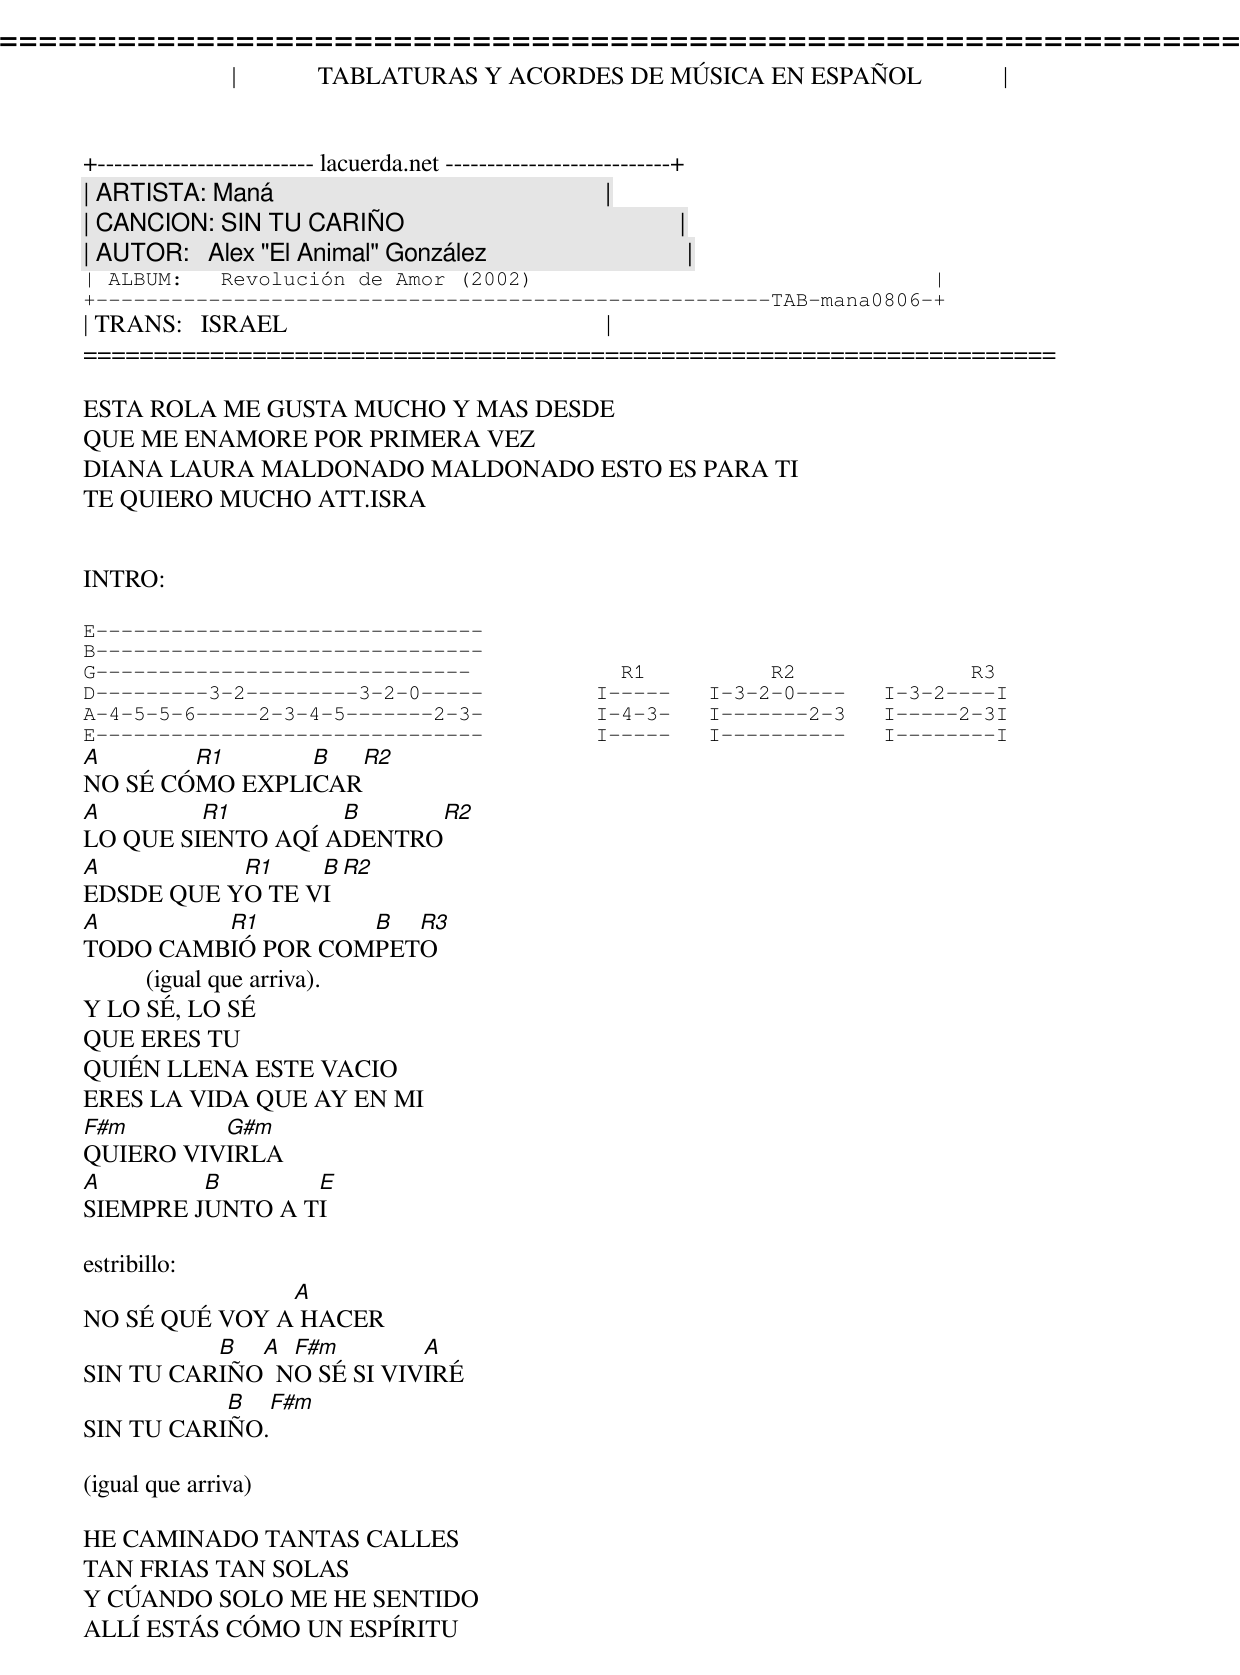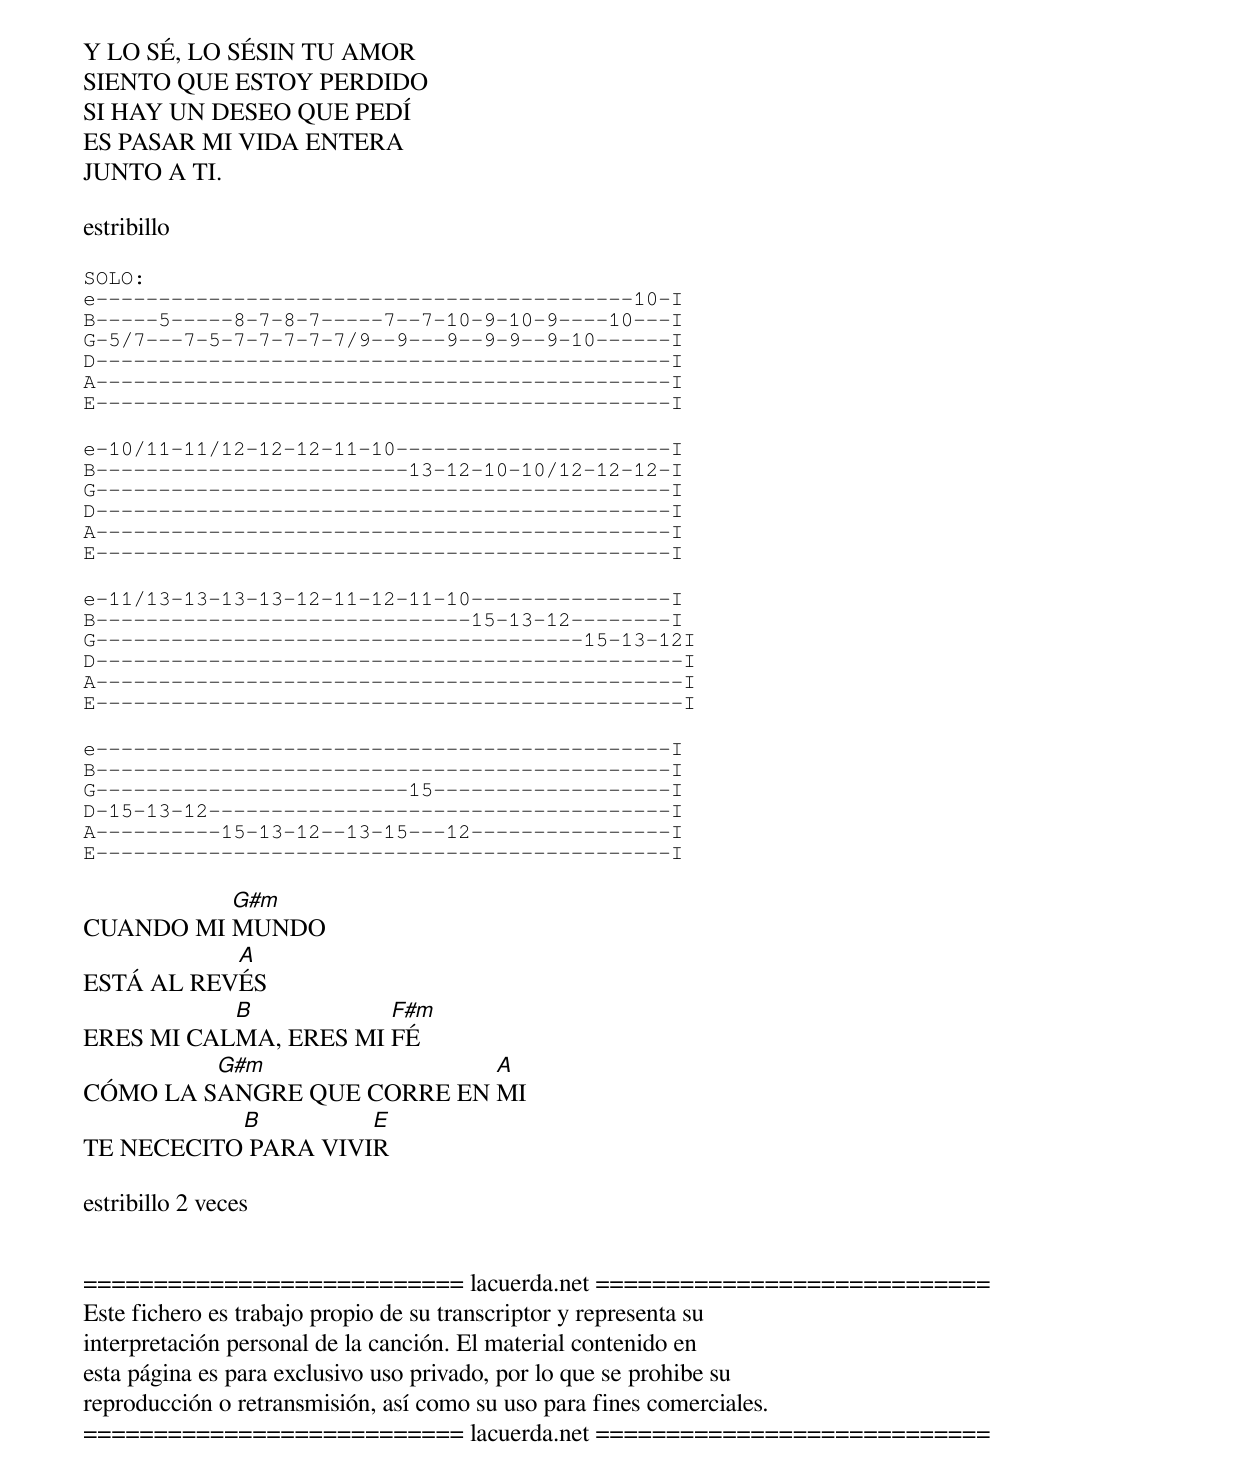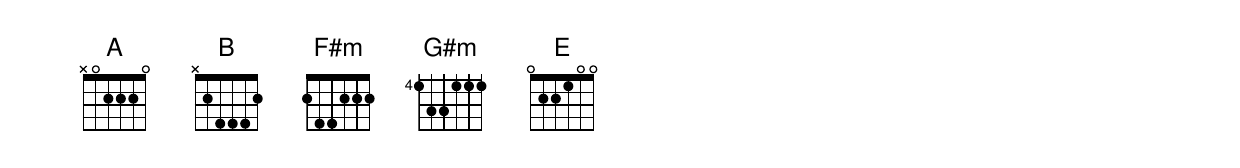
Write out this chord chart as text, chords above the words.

=====================================================================
|             TABLATURAS Y ACORDES DE MÚSICA EN ESPAÑOL             |
+-------------------------- lacuerda.net ---------------------------+
| ARTISTA: Maná                                                     |
| CANCION: SIN TU CARIÑO                                            |
| AUTOR:   Alex "El Animal" González                                |
| ALBUM:   Revolución de Amor (2002)                                |
+------------------------------------------------------TAB-mana0806-+
| TRANS:   ISRAEL                                                   |
=====================================================================

ESTA ROLA ME GUSTA MUCHO Y MAS DESDE
QUE ME ENAMORE POR PRIMERA VEZ
DIANA LAURA MALDONADO MALDONADO ESTO ES PARA TI
TE QUIERO MUCHO ATT.ISRA


INTRO:

E-------------------------------
B-------------------------------
G------------------------------            R1          R2              R3
D---------3-2---------3-2-0-----         I-----   I-3-2-0----   I-3-2----I
A-4-5-5-6-----2-3-4-5-------2-3-         I-4-3-   I-------2-3   I-----2-3I
E-------------------------------         I-----   I----------   I--------I
A       R1      B    R2
NO SÉ CÓMO EXPLICAR
A        R1        B       R2
LO QUE SIENTO AQÍ ADENTRO
A          R1    B     R2
EDSDE QUE YO TE VI
A        R1        B  R3
TODO CAMBIÓ POR COMPETO
          (igual que arriva).
Y LO SÉ, LO SÉ
QUE ERES TU
QUIÉN LLENA ESTE VACIO
ERES LA VIDA QUE AY EN MI
F#m       G#m
QUIERO VIVIRLA
A        B       E
SIEMPRE JUNTO A TI

estribillo:
               A
NO SÉ QUÉ VOY A HACER
          B  A  F#m        A
SIN TU CARIÑO  NO SÉ SI VIVIRÉ
           B   F#m
SIN TU CARIÑO.

(igual que arriva)

HE CAMINADO TANTAS CALLES
TAN FRIAS TAN SOLAS
Y CÚANDO SOLO ME HE SENTIDO
ALLÍ ESTÁS CÓMO UN ESPÍRITU
Y LO SÉ, LO SÉSIN TU AMOR
SIENTO QUE ESTOY PERDIDO
SI HAY UN DESEO QUE PEDÍ
ES PASAR MI VIDA ENTERA
JUNTO A TI.

estribillo

SOLO:
e-------------------------------------------10-I
B-----5-----8-7-8-7-----7--7-10-9-10-9----10---I
G-5/7---7-5-7-7-7-7-7/9--9---9--9-9--9-10------I
D----------------------------------------------I
A----------------------------------------------I
E----------------------------------------------I

e-10/11-11/12-12-12-11-10----------------------I
B-------------------------13-12-10-10/12-12-12-I
G----------------------------------------------I
D----------------------------------------------I
A----------------------------------------------I
E----------------------------------------------I

e-11/13-13-13-13-12-11-12-11-10----------------I
B------------------------------15-13-12--------I
G---------------------------------------15-13-12I
D-----------------------------------------------I
A-----------------------------------------------I
E-----------------------------------------------I

e----------------------------------------------I
B----------------------------------------------I
G-------------------------15-------------------I
D-15-13-12-------------------------------------I
A----------15-13-12--13-15---12----------------I
E----------------------------------------------I

          G#m
CUANDO MI MUNDO
           A
ESTÁ AL REVÉS
           B           F#m
ERES MI CALMA, ERES MI FÉ
         G#m                A
CÓMO LA SANGRE QUE CORRE EN MI
           B         E
TE NECECITO PARA VIVIR

estribillo 2 veces


=========================== lacuerda.net ============================
Este fichero es trabajo propio de su transcriptor y representa su
interpretación personal de la canción. El material contenido en
esta página es para exclusivo uso privado, por lo que se prohibe su
reproducción o retransmisión, así como su uso para fines comerciales.
=========================== lacuerda.net ============================
